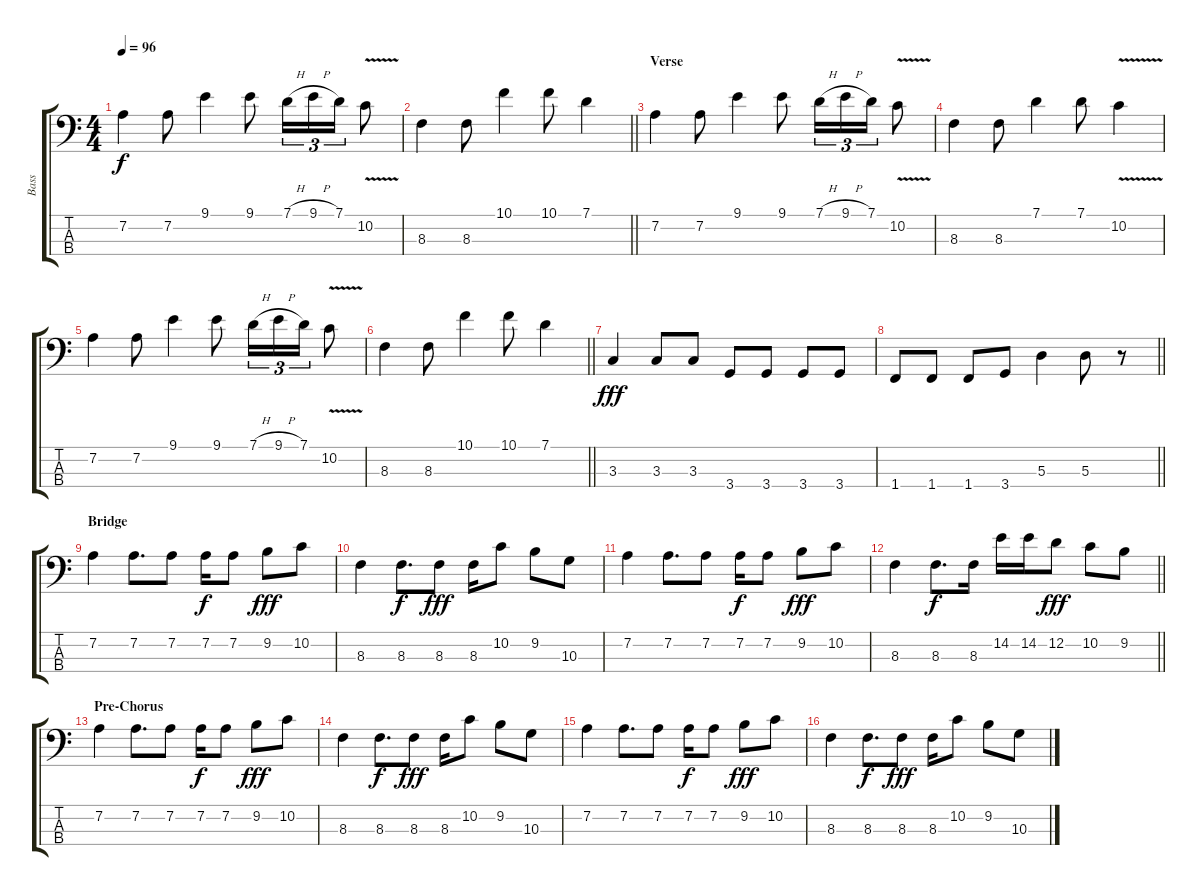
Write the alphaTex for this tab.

\track ("Bass" "Bass") {instrument electricbassfinger}
\staff {score tabs}
\tuning (G2 D2 A1 E1) {hide}
\ts (4 4)
\tempo 96
\clef f4
\ks c
7.2.4{dy f} 7.2.8 9.1.4 9.1.8 7.1{h}.16{tu (3 2)} 9.1{h}.16{tu (3 2)} 7.1.16{tu (3 2)} 10.2{v}.8 |
\barLineRight lightlight
8.3.4 8.3.8 10.1.4 10.1.8 7.1.4 |
\section ("" "Verse")
7.2.4 7.2.8 9.1.4 9.1.8 7.1{h}.16{tu (3 2)} 9.1{h}.16{tu (3 2)} 7.1.16{tu (3 2)} 10.2{v}.8 |
8.3.4 8.3.8 7.1.4 7.1.8 10.2{v}.4 |
7.2.4 7.2.8 9.1.4 9.1.8 7.1{h}.16{tu (3 2)} 9.1{h}.16{tu (3 2)} 7.1.16{tu (3 2)} 10.2{v}.8 |
\barLineRight lightlight
8.3.4 8.3.8 10.1.4 10.1.8 7.1.4 |
3.3.4{dy fff} 3.3.8 3.3.8 3.4.8 3.4.8 3.4.8 3.4.8 |
\barLineRight lightlight
1.4.8 1.4.8 1.4.8 3.4.8 5.3.4 5.3.8 r.8 |
\section ("" "Bridge")
7.2.4 7.2.8{d} 7.2.8 7.2.16{dy f} 7.2.8 9.2.8{dy fff} 10.2.8 |
8.3.4 8.3.8{d dy f} 8.3.8{dy fff} 8.3.16 10.2.8 9.2.8 10.3.8 |
7.2.4 7.2.8{d} 7.2.8 7.2.16{dy f} 7.2.8 9.2.8{dy fff} 10.2.8 |
\barLineRight lightlight
8.3.4 8.3.8{d dy f} 8.3.16 14.2.16 14.2.16 12.2.8{dy fff} 10.2.8 9.2.8 |
\section ("" "Pre-Chorus")
7.2.4 7.2.8{d} 7.2.8 7.2.16{dy f} 7.2.8 9.2.8{dy fff} 10.2.8 |
8.3.4 8.3.8{d dy f} 8.3.8{dy fff} 8.3.16 10.2.8 9.2.8 10.3.8 |
7.2.4 7.2.8{d} 7.2.8 7.2.16{dy f} 7.2.8 9.2.8{dy fff} 10.2.8 |
8.3.4 8.3.8{d dy f} 8.3.8{dy fff} 8.3.16 10.2.8 9.2.8 10.3.8
